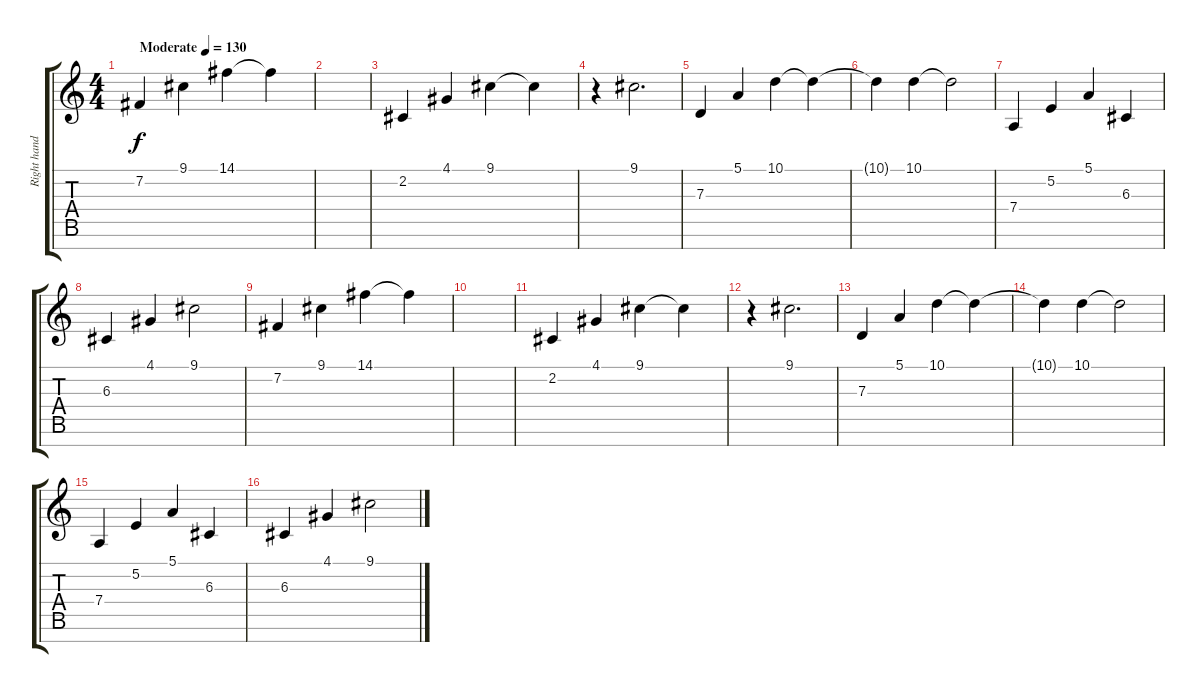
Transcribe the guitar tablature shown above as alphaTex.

\track ("Right hand" "Right hand") {instrument acousticgrandpiano}
\staff {score tabs}
\tuning (E4 B3 G3 D3 A2 E2 B1) {hide}
\ts (4 4)
\tempo (130 "Moderate")
\clef g2
\ks c
7.2.4{dy f instrument acousticgrandpiano} 9.1.4 14.1.4 14.1{t}.4 |
|
2.2.4 4.1.4 9.1.4 9.1{t}.4 |
r.4 9.1.2{d} |
7.3.4 5.1.4 10.1.4 10.1{t}.4 |
10.1{t}.4 10.1.4 10.1{t}.2 |
7.4.4 5.2.4 5.1.4 6.3.4 |
6.3.4 4.1.4 9.1.2 |
7.2.4 9.1.4 14.1.4 14.1{t}.4 |
|
2.2.4 4.1.4 9.1.4 9.1{t}.4 |
r.4 9.1.2{d} |
7.3.4 5.1.4 10.1.4 10.1{t}.4 |
10.1{t}.4 10.1.4 10.1{t}.2 |
7.4.4 5.2.4 5.1.4 6.3.4 |
6.3.4 4.1.4 9.1.2
